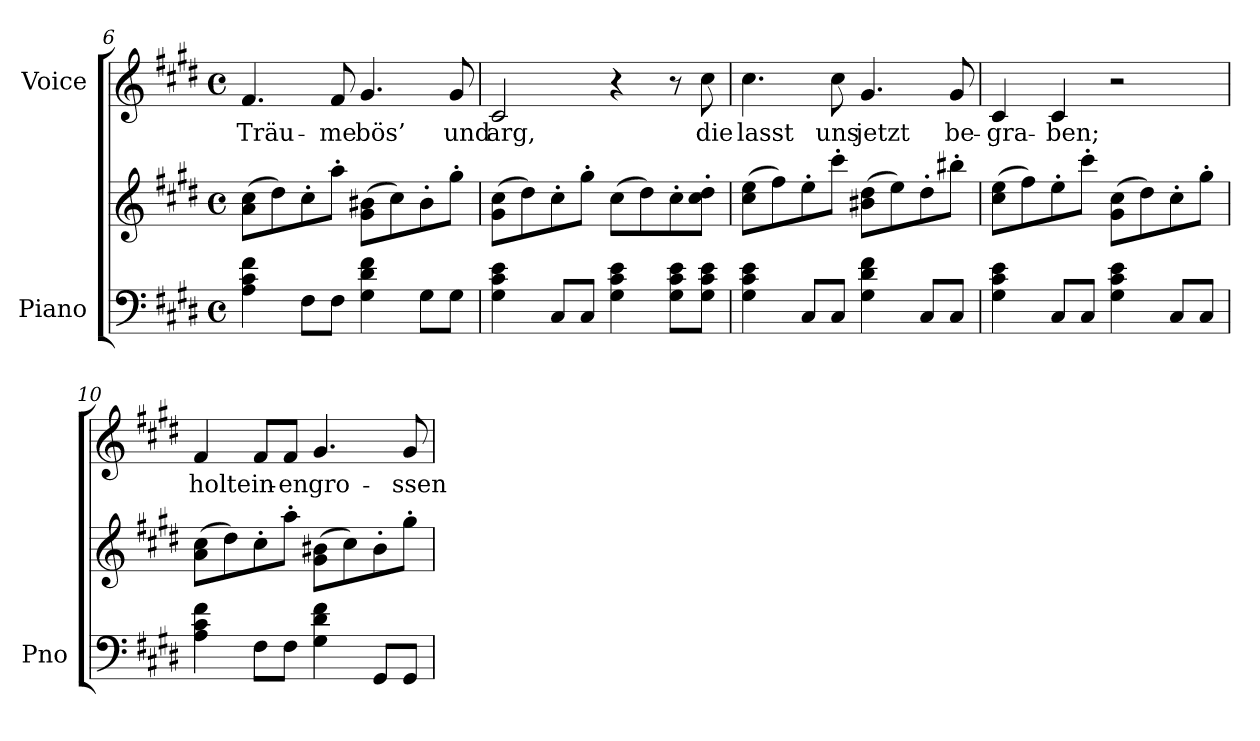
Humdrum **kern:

**kern	**kern	**kern	**text
*part2	*part2	*part1	*part1
*staff3	*staff2	*staff1	*staff1
*I"Piano	*	*I"Voice	*
*I'Pno	*	*	*
!!LO:LB:g=z
*clefF4	*clefG2	*clefG2	*
*k[f#c#g#d#]	*k[f#c#g#d#]	*k[f#c#g#d#]	*
*M4/4	*M4/4	*M4/4	*
*met(c)	*met(c)	*met(c)	*
=6	=6	=6	=6
!	!	!	!LO:LY:b
4A\ 4c#\ 4f#\	(>8a\ 8cc#\L	4.f#/	Träu-
.	8dd#\)	.	.
8F#\L	8cc#'\	.	.
!	!	!	!LO:LY:b
8F#\J	8aa'\J	8f#/	-me
!	!	!	!LO:LY:b
4G#\ 4d#\ 4f#\	(>8g#\ 8b#X\L	4.g#/	bös’
.	8cc#\)	.	.
8G#\L	8b#'\	.	.
!	!	!	!LO:LY:b
8G#\J	8gg#'\J	8g#/	und
=7	=7	=7	=7
!	!	!	!LO:LY:b
4G#\ 4c#\ 4e\	(>8g#\ 8cc#\L	2c#/	arg,
.	8dd#\)	.	.
8C#/L	8cc#'\	.	.
8C#/J	8gg#'\J	.	.
4G#\ 4c#\ 4e\	(>8cc#\L	4r	.
.	8dd#\)	.	.
8G#\ 8c#\ 8e\L	8cc#'\	8r	.
!	!	!	!LO:LY:b
8G#\ 8c#\ 8e\J	8cc#\' 8dd#\'J	8cc#\	die
=8	=8	=8	=8
!	!	!	!LO:LY:b
4G#\ 4c#\ 4e\	(>8cc#\ 8ee\L	4.cc#\	lasst
.	8ff#\)	.	.
8C#/L	8ee'\	.	.
!	!	!	!LO:LY:b
8C#/J	8ccc#'\J	8cc#\	uns
!	!	!	!LO:LY:b
4G#\ 4d#\ 4f#\	(>8b#X\ 8dd#\L	4.g#/	jetzt
.	8ee\)	.	.
8C#/L	8dd#'\	.	.
!	!	!	!LO:LY:b
8C#/J	8bb#X'\J	8g#/	be-
=9	=9	=9	=9
!	!	!	!LO:LY:b
4G#\ 4c#\ 4e\	(>8cc#\ 8ee\L	4c#/	-gra-
.	8ff#\)	.	.
!	!	!	!LO:LY:b
8C#/L	8ee'\	4c#/	-ben;
8C#/J	8ccc#'\J	.	.
4G#\ 4c#\ 4e\	(>8g#\ 8cc#\L	2r	.
.	8dd#\)	.	.
8C#/L	8cc#'\	.	.
8C#/J	8gg#'\J	.	.
=10	=10	=10	=10
!	!	!	!LO:LY:b
4A\ 4c#\ 4f#\	(>8a\ 8cc#\L	4f#/	holt
.	8dd#\)	.	.
!	!	!	!LO:LY:b
8F#\L	8cc#'\	8f#/L	ein-
!	!	!	!LO:LY:b
8F#\J	8aa'\J	8f#/J	-en
!	!	!	!LO:LY:b
4G#\ 4d#\ 4f#\	(>8g#\ 8b#X\L	4.g#/	gro-
.	8cc#\)	.	.
8GG#/L	8b#'\	.	.
!	!	!	!LO:LY:b
8GG#/J	8gg#'\J	8g#/	-ssen
=	=	=	=
*-	*-	*-	*-
